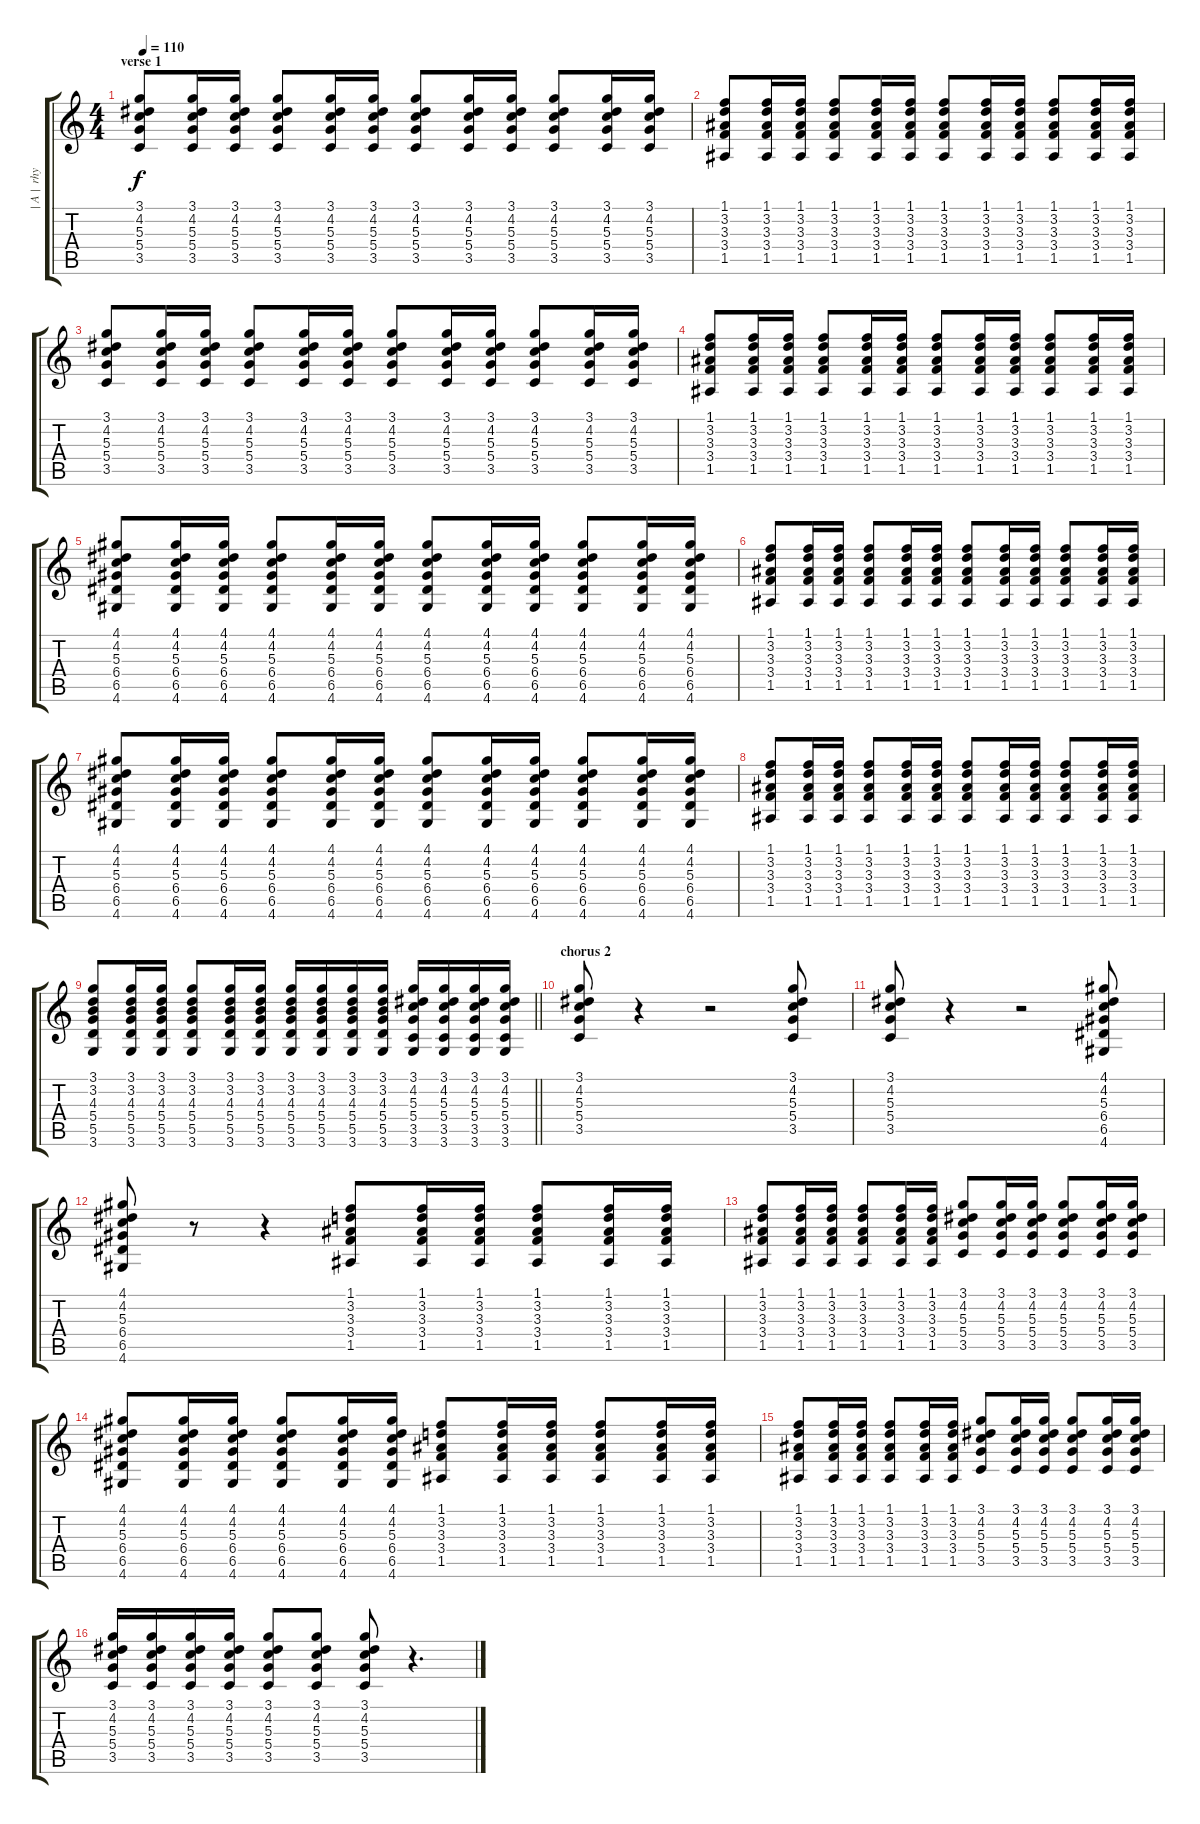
\track ("| A |  rhythm" "| A |  rhy") {instrument electricguitarclean}
\staff {score tabs}
\tuning (E4 B3 G3 D3 A2 E2) {hide}
\ts (4 4)
\section ("" "verse 1")
\tempo 110
\clef g2
\ks c
(3.1 4.2 5.3 5.4 3.5).8{dy f} (3.1 4.2 5.3 5.4 3.5).16 (3.1 4.2 5.3 5.4 3.5).16 (3.1 4.2 5.3 5.4 3.5).8 (3.1 4.2 5.3 5.4 3.5).16 (3.1 4.2 5.3 5.4 3.5).16 (3.1 4.2 5.3 5.4 3.5).8 (3.1 4.2 5.3 5.4 3.5).16 (3.1 4.2 5.3 5.4 3.5).16 (3.1 4.2 5.3 5.4 3.5).8 (3.1 4.2 5.3 5.4 3.5).16 (3.1 4.2 5.3 5.4 3.5).16 |
(1.1 3.2 3.3 3.4 1.5).8 (1.1 3.2 3.3 3.4 1.5).16 (1.1 3.2 3.3 3.4 1.5).16 (1.1 3.2 3.3 3.4 1.5).8 (1.1 3.2 3.3 3.4 1.5).16 (1.1 3.2 3.3 3.4 1.5).16 (1.1 3.2 3.3 3.4 1.5).8 (1.1 3.2 3.3 3.4 1.5).16 (1.1 3.2 3.3 3.4 1.5).16 (1.1 3.2 3.3 3.4 1.5).8 (1.1 3.2 3.3 3.4 1.5).16 (1.1 3.2 3.3 3.4 1.5).16 |
(3.1 4.2 5.3 5.4 3.5).8 (3.1 4.2 5.3 5.4 3.5).16 (3.1 4.2 5.3 5.4 3.5).16 (3.1 4.2 5.3 5.4 3.5).8 (3.1 4.2 5.3 5.4 3.5).16 (3.1 4.2 5.3 5.4 3.5).16 (3.1 4.2 5.3 5.4 3.5).8 (3.1 4.2 5.3 5.4 3.5).16 (3.1 4.2 5.3 5.4 3.5).16 (3.1 4.2 5.3 5.4 3.5).8 (3.1 4.2 5.3 5.4 3.5).16 (3.1 4.2 5.3 5.4 3.5).16 |
(1.1 3.2 3.3 3.4 1.5).8 (1.1 3.2 3.3 3.4 1.5).16 (1.1 3.2 3.3 3.4 1.5).16 (1.1 3.2 3.3 3.4 1.5).8 (1.1 3.2 3.3 3.4 1.5).16 (1.1 3.2 3.3 3.4 1.5).16 (1.1 3.2 3.3 3.4 1.5).8 (1.1 3.2 3.3 3.4 1.5).16 (1.1 3.2 3.3 3.4 1.5).16 (1.1 3.2 3.3 3.4 1.5).8 (1.1 3.2 3.3 3.4 1.5).16 (1.1 3.2 3.3 3.4 1.5).16 |
(4.1 4.2 5.3 6.4 6.5 4.6).8 (4.1 4.2 5.3 6.4 6.5 4.6).16 (4.1 4.2 5.3 6.4 6.5 4.6).16 (4.1 4.2 5.3 6.4 6.5 4.6).8 (4.1 4.2 5.3 6.4 6.5 4.6).16 (4.1 4.2 5.3 6.4 6.5 4.6).16 (4.1 4.2 5.3 6.4 6.5 4.6).8 (4.1 4.2 5.3 6.4 6.5 4.6).16 (4.1 4.2 5.3 6.4 6.5 4.6).16 (4.1 4.2 5.3 6.4 6.5 4.6).8 (4.1 4.2 5.3 6.4 6.5 4.6).16 (4.1 4.2 5.3 6.4 6.5 4.6).16 |
(1.1 3.2 3.3 3.4 1.5).8 (1.1 3.2 3.3 3.4 1.5).16 (1.1 3.2 3.3 3.4 1.5).16 (1.1 3.2 3.3 3.4 1.5).8 (1.1 3.2 3.3 3.4 1.5).16 (1.1 3.2 3.3 3.4 1.5).16 (1.1 3.2 3.3 3.4 1.5).8 (1.1 3.2 3.3 3.4 1.5).16 (1.1 3.2 3.3 3.4 1.5).16 (1.1 3.2 3.3 3.4 1.5).8 (1.1 3.2 3.3 3.4 1.5).16 (1.1 3.2 3.3 3.4 1.5).16 |
(4.1 4.2 5.3 6.4 6.5 4.6).8 (4.1 4.2 5.3 6.4 6.5 4.6).16 (4.1 4.2 5.3 6.4 6.5 4.6).16 (4.1 4.2 5.3 6.4 6.5 4.6).8 (4.1 4.2 5.3 6.4 6.5 4.6).16 (4.1 4.2 5.3 6.4 6.5 4.6).16 (4.1 4.2 5.3 6.4 6.5 4.6).8 (4.1 4.2 5.3 6.4 6.5 4.6).16 (4.1 4.2 5.3 6.4 6.5 4.6).16 (4.1 4.2 5.3 6.4 6.5 4.6).8 (4.1 4.2 5.3 6.4 6.5 4.6).16 (4.1 4.2 5.3 6.4 6.5 4.6).16 |
(1.1 3.2 3.3 3.4 1.5).8 (1.1 3.2 3.3 3.4 1.5).16 (1.1 3.2 3.3 3.4 1.5).16 (1.1 3.2 3.3 3.4 1.5).8 (1.1 3.2 3.3 3.4 1.5).16 (1.1 3.2 3.3 3.4 1.5).16 (1.1 3.2 3.3 3.4 1.5).8 (1.1 3.2 3.3 3.4 1.5).16 (1.1 3.2 3.3 3.4 1.5).16 (1.1 3.2 3.3 3.4 1.5).8 (1.1 3.2 3.3 3.4 1.5).16 (1.1 3.2 3.3 3.4 1.5).16 |
\barLineRight lightlight
(3.1 3.2 4.3 5.4 5.5 3.6).8 (3.1 3.2 4.3 5.4 5.5 3.6).16 (3.1 3.2 4.3 5.4 5.5 3.6).16 (3.1 3.2 4.3 5.4 5.5 3.6).8 (3.1 3.2 4.3 5.4 5.5 3.6).16 (3.1 3.2 4.3 5.4 5.5 3.6).16 (3.1 3.2 4.3 5.4 5.5 3.6).16 (3.1 3.2 4.3 5.4 5.5 3.6).16 (3.1 3.2 4.3 5.4 5.5 3.6).16 (3.1 3.2 4.3 5.4 5.5 3.6).16 (3.1 4.2 5.3 5.4 3.5 3.6).16 (3.1 4.2 5.3 5.4 3.5 3.6).16 (3.1 4.2 5.3 5.4 3.5 3.6).16 (3.1 4.2 5.3 5.4 3.5 3.6).16 |
\section ("" "chorus 2")
(3.1 4.2 5.3 5.4 3.5).8 r.4 r.2 (3.1 4.2 5.3 5.4 3.5).8 |
(3.1 4.2 5.3 5.4 3.5).8 r.4 r.2 (4.1 4.2 5.3 6.4 6.5 4.6).8 |
(4.1 4.2 5.3 6.4 6.5 4.6).8 r.8 r.4 (1.1 3.2 3.3 3.4 1.5).8 (1.1 3.2 3.3 3.4 1.5).16 (1.1 3.2 3.3 3.4 1.5).16 (1.1 3.2 3.3 3.4 1.5).8 (1.1 3.2 3.3 3.4 1.5).16 (1.1 3.2 3.3 3.4 1.5).16 |
(1.1 3.2 3.3 3.4 1.5).8 (1.1 3.2 3.3 3.4 1.5).16 (1.1 3.2 3.3 3.4 1.5).16 (1.1 3.2 3.3 3.4 1.5).8 (1.1 3.2 3.3 3.4 1.5).16 (1.1 3.2 3.3 3.4 1.5).16 (3.1 4.2 5.3 5.4 3.5).8 (3.1 4.2 5.3 5.4 3.5).16 (3.1 4.2 5.3 5.4 3.5).16 (3.1 4.2 5.3 5.4 3.5).8 (3.1 4.2 5.3 5.4 3.5).16 (3.1 4.2 5.3 5.4 3.5).16 |
(4.1 4.2 5.3 6.4 6.5 4.6).8 (4.1 4.2 5.3 6.4 6.5 4.6).16 (4.1 4.2 5.3 6.4 6.5 4.6).16 (4.1 4.2 5.3 6.4 6.5 4.6).8 (4.1 4.2 5.3 6.4 6.5 4.6).16 (4.1 4.2 5.3 6.4 6.5 4.6).16 (1.1 3.2 3.3 3.4 1.5).8 (1.1 3.2 3.3 3.4 1.5).16 (1.1 3.2 3.3 3.4 1.5).16 (1.1 3.2 3.3 3.4 1.5).8 (1.1 3.2 3.3 3.4 1.5).16 (1.1 3.2 3.3 3.4 1.5).16 |
(1.1 3.2 3.3 3.4 1.5).8 (1.1 3.2 3.3 3.4 1.5).16 (1.1 3.2 3.3 3.4 1.5).16 (1.1 3.2 3.3 3.4 1.5).8 (1.1 3.2 3.3 3.4 1.5).16 (1.1 3.2 3.3 3.4 1.5).16 (3.1 4.2 5.3 5.4 3.5).8 (3.1 4.2 5.3 5.4 3.5).16 (3.1 4.2 5.3 5.4 3.5).16 (3.1 4.2 5.3 5.4 3.5).8 (3.1 4.2 5.3 5.4 3.5).16 (3.1 4.2 5.3 5.4 3.5).16 |
(3.1 4.2 5.3 5.4 3.5).16 (3.1 4.2 5.3 5.4 3.5).16 (3.1 4.2 5.3 5.4 3.5).16 (3.1 4.2 5.3 5.4 3.5).16 (3.1 4.2 5.3 5.4 3.5).8 (3.1 4.2 5.3 5.4 3.5).8 (3.1 4.2 5.3 5.4 3.5).8 r.4{d}
